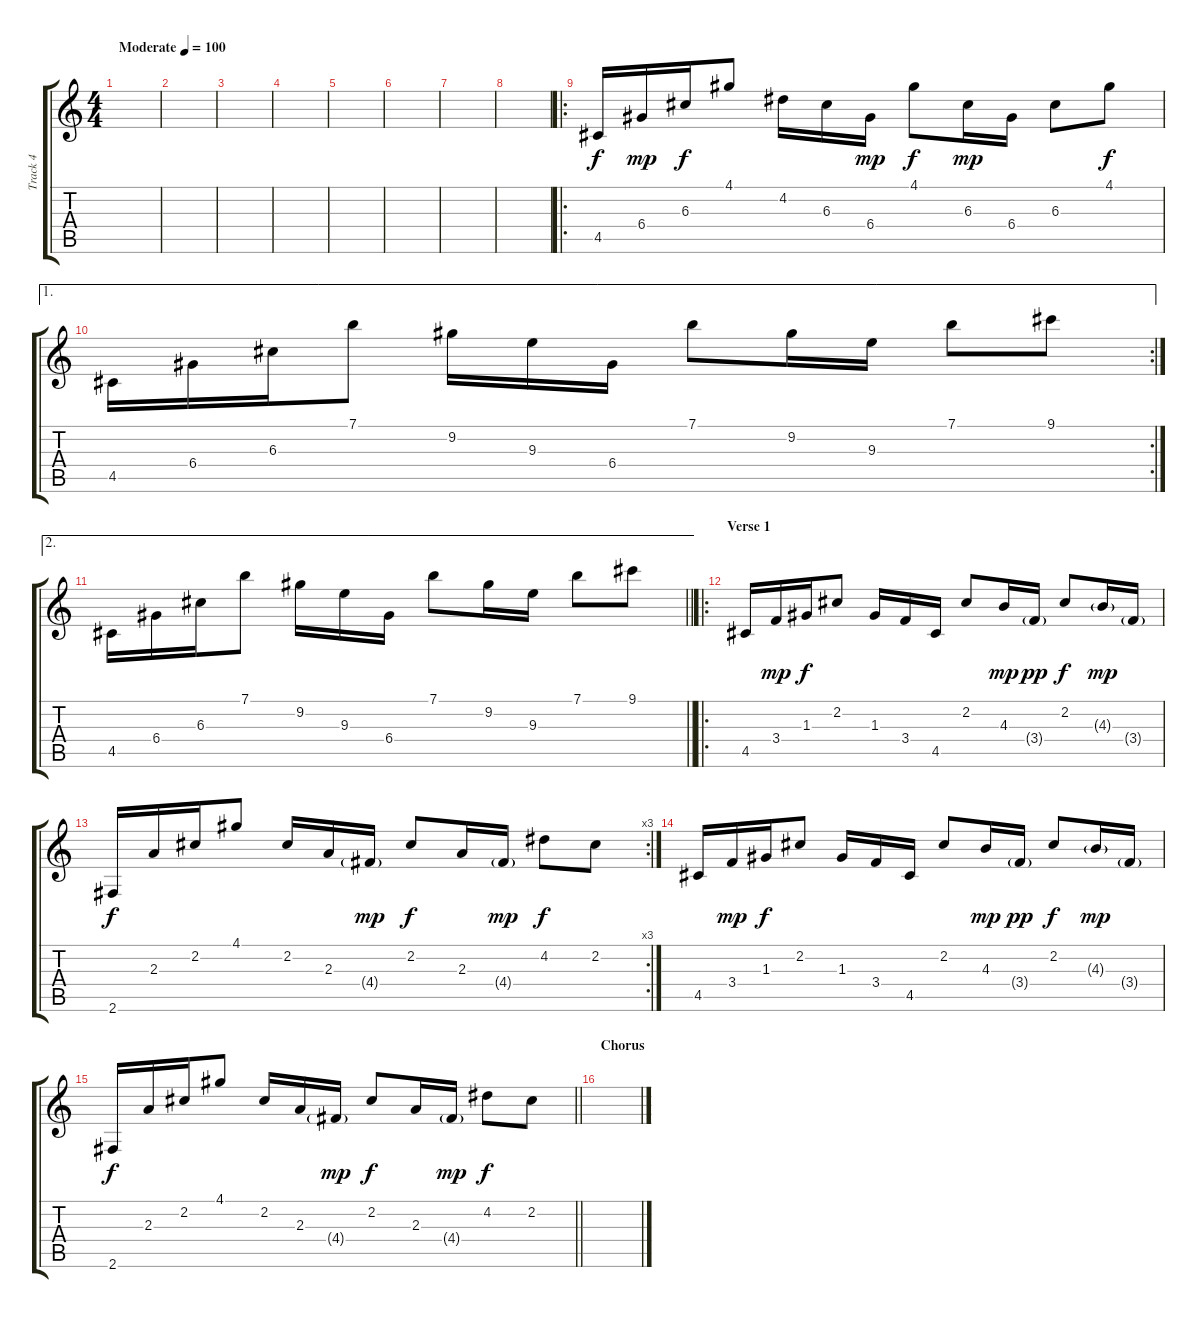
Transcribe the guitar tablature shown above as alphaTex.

\track ("Track 4" "Track 4") {instrument electricguitarclean}
\staff {score tabs}
\tuning (E4 B3 G3 D3 A2 E2) {hide}
\ts (4 4)
\tempo (100 "Moderate")
\clef g2
\ks c
|
|
|
|
|
|
|
|
\ro
4.5.16 6.4.16{dy mp} 6.3.16{dy f} 4.1.8 4.2.16 6.3.16 6.4.16{dy mp} 4.1.8{dy f} 6.3.16{dy mp} 6.4.16 6.3.8 4.1.8{dy f} |
\ae 1
\rc 2
4.5.16 6.4.16 6.3.16 7.1.8 9.2.16 9.3.16 6.4.16 7.1.8 9.2.16 9.3.16 7.1.8 9.1.8 |
\ae 2
\barLineRight lightlight
4.5.16 6.4.16 6.3.16 7.1.8 9.2.16 9.3.16 6.4.16 7.1.8 9.2.16 9.3.16 7.1.8 9.1.8 |
\ro
\section ("" "Verse 1")
4.5.16 3.4.16{dy mp} 1.3.16{dy f} 2.2.8 1.3.16 3.4.16 4.5.16 2.2.8 4.3.16{dy mp} 3.4{g}.16{dy pp} 2.2.8{dy f} 4.3{g}.16{dy mp} 3.4{g}.16 |
\rc 3
2.6.16{dy f} 2.3.16 2.2.16 4.1.8 2.2.16 2.3.16 4.4{g}.16{dy mp} 2.2.8{dy f} 2.3.16 4.4{g}.16{dy mp} 4.2.8{dy f} 2.2.8 |
4.5.16 3.4.16{dy mp} 1.3.16{dy f} 2.2.8 1.3.16 3.4.16 4.5.16 2.2.8 4.3.16{dy mp} 3.4{g}.16{dy pp} 2.2.8{dy f} 4.3{g}.16{dy mp} 3.4{g}.16 |
\barLineRight lightlight
2.6.16{dy f} 2.3.16 2.2.16 4.1.8 2.2.16 2.3.16 4.4{g}.16{dy mp} 2.2.8{dy f} 2.3.16 4.4{g}.16{dy mp} 4.2.8{dy f} 2.2.8 |
\section ("" "Chorus")
